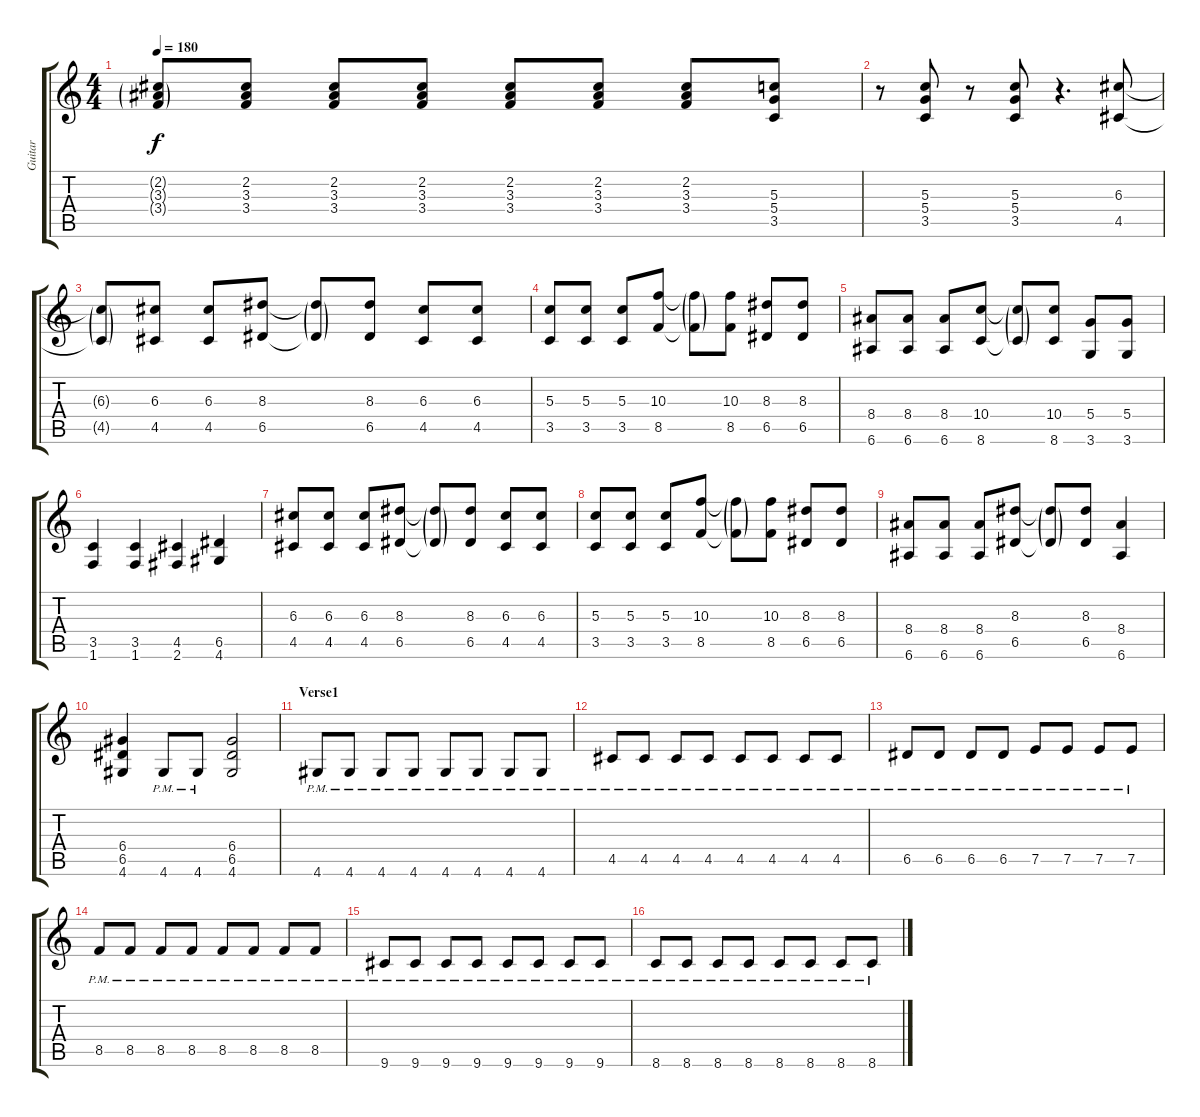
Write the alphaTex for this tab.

\track ("Guitar" "Guitar") {instrument distortionguitar}
\staff {score tabs}
\tuning (E4 B3 G3 D3 A2 E2) {hide}
\ts (4 4)
\tempo 180
\clef g2
\ks c
(2.2{g t} 3.3{g t} 3.4{g t}).8{dy f} (2.2 3.3 3.4).8 (2.2 3.3 3.4).8 (2.2 3.3 3.4).8 (2.2 3.3 3.4).8 (2.2 3.3 3.4).8 (2.2 3.3 3.4).8 (5.3 5.4 3.5).8 |
r.8 (5.3 5.4 3.5).8 r.8 (5.3 5.4 3.5).8 r.4{d} (6.3 4.5).8 |
(6.3{g t} 4.5{g t}).8 (6.3 4.5).8 (6.3 4.5).8 (8.3 6.5).8 (8.3{g t} 6.5{g t}).8 (8.3 6.5).8 (6.3 4.5).8 (6.3 4.5).8 |
(5.3 3.5).8 (5.3 3.5).8 (5.3 3.5).8 (10.3 8.5).8 (10.3{g t} 8.5{g t}).8 (10.3 8.5).8 (8.3 6.5).8 (8.3 6.5).8 |
(8.4 6.6).8 (8.4 6.6).8 (8.4 6.6).8 (10.4 8.6).8 (10.4{g t} 8.6{g t}).8 (10.4 8.6).8 (5.4 3.6).8 (5.4 3.6).8 |
(3.5 1.6).4 (3.5 1.6).4 (4.5 2.6).4 (6.5 4.6).4 |
(6.3 4.5).8 (6.3 4.5).8 (6.3 4.5).8 (8.3 6.5).8 (8.3{g t} 6.5{g t}).8 (8.3 6.5).8 (6.3 4.5).8 (6.3 4.5).8 |
(5.3 3.5).8 (5.3 3.5).8 (5.3 3.5).8 (10.3 8.5).8 (10.3{g t} 8.5{g t}).8 (10.3 8.5).8 (8.3 6.5).8 (8.3 6.5).8 |
(8.4 6.6).8 (8.4 6.6).8 (8.4 6.6).8 (8.3 6.5).8 (8.3{g t} 6.5{g t}).8 (8.3 6.5).8 (8.4 6.6).4 |
(6.4 6.5 4.6).4 4.6{pm}.8 4.6{pm}.8 (6.4 6.5 4.6).2 |
\section ("" "Verse1")
4.6{pm}.8 4.6{pm}.8 4.6{pm}.8 4.6{pm}.8 4.6{pm}.8 4.6{pm}.8 4.6{pm}.8 4.6{pm}.8 |
4.5{pm}.8 4.5{pm}.8 4.5{pm}.8 4.5{pm}.8 4.5{pm}.8 4.5{pm}.8 4.5{pm}.8 4.5{pm}.8 |
6.5{pm}.8 6.5{pm}.8 6.5{pm}.8 6.5{pm}.8 7.5{pm}.8 7.5{pm}.8 7.5{pm}.8 7.5{pm}.8 |
8.5{pm}.8 8.5{pm}.8 8.5{pm}.8 8.5{pm}.8 8.5{pm}.8 8.5{pm}.8 8.5{pm}.8 8.5{pm}.8 |
9.6{pm}.8 9.6{pm}.8 9.6{pm}.8 9.6{pm}.8 9.6{pm}.8 9.6{pm}.8 9.6{pm}.8 9.6{pm}.8 |
8.6{pm}.8 8.6{pm}.8 8.6{pm}.8 8.6{pm}.8 8.6{pm}.8 8.6{pm}.8 8.6{pm}.8 8.6{pm}.8
